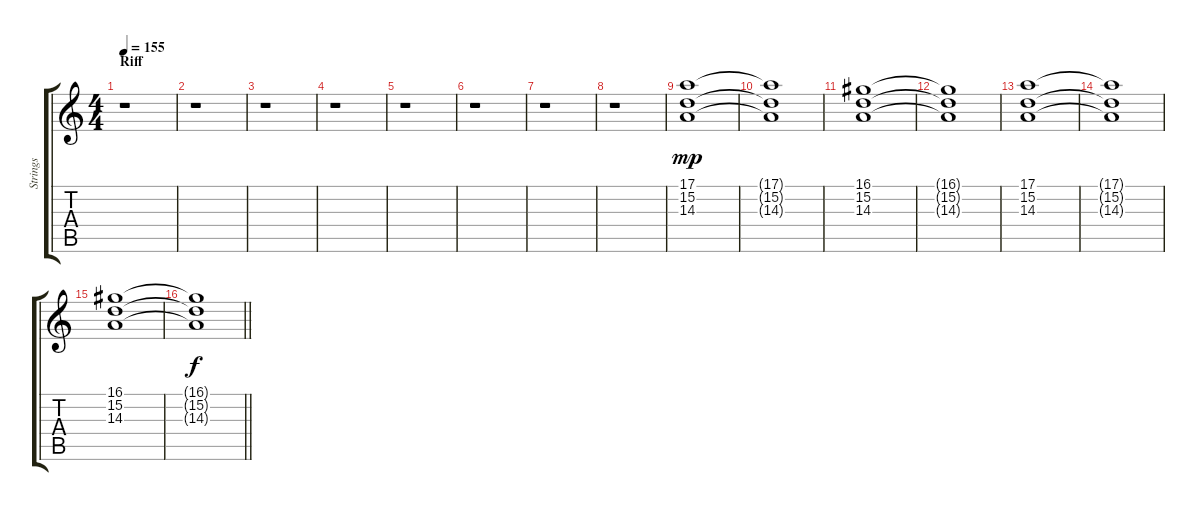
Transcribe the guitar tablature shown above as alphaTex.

\track ("Strings" "Strings") {instrument stringensemble1}
\staff {score tabs}
\tuning (E4 B3 G3 D3 A2 E2) {hide}
\ts (4 4)
\section ("" "Riff")
\tempo 155
\clef g2
\ks c
r.1{dy f} |
r.1 |
r.1 |
r.1 |
r.1 |
r.1 |
r.1 |
r.1 |
(17.1 15.2 14.3).1{dy mp} |
(17.1{t} 15.2{t} 14.3{t}).1 |
(16.1 15.2 14.3).1 |
(16.1{t} 15.2{t} 14.3{t}).1 |
(17.1 15.2 14.3).1 |
(17.1{t} 15.2{t} 14.3{t}).1 |
(16.1 15.2 14.3).1 |
\barLineRight lightlight
(16.1{t} 15.2{t} 14.3{t}).1{dy f}
